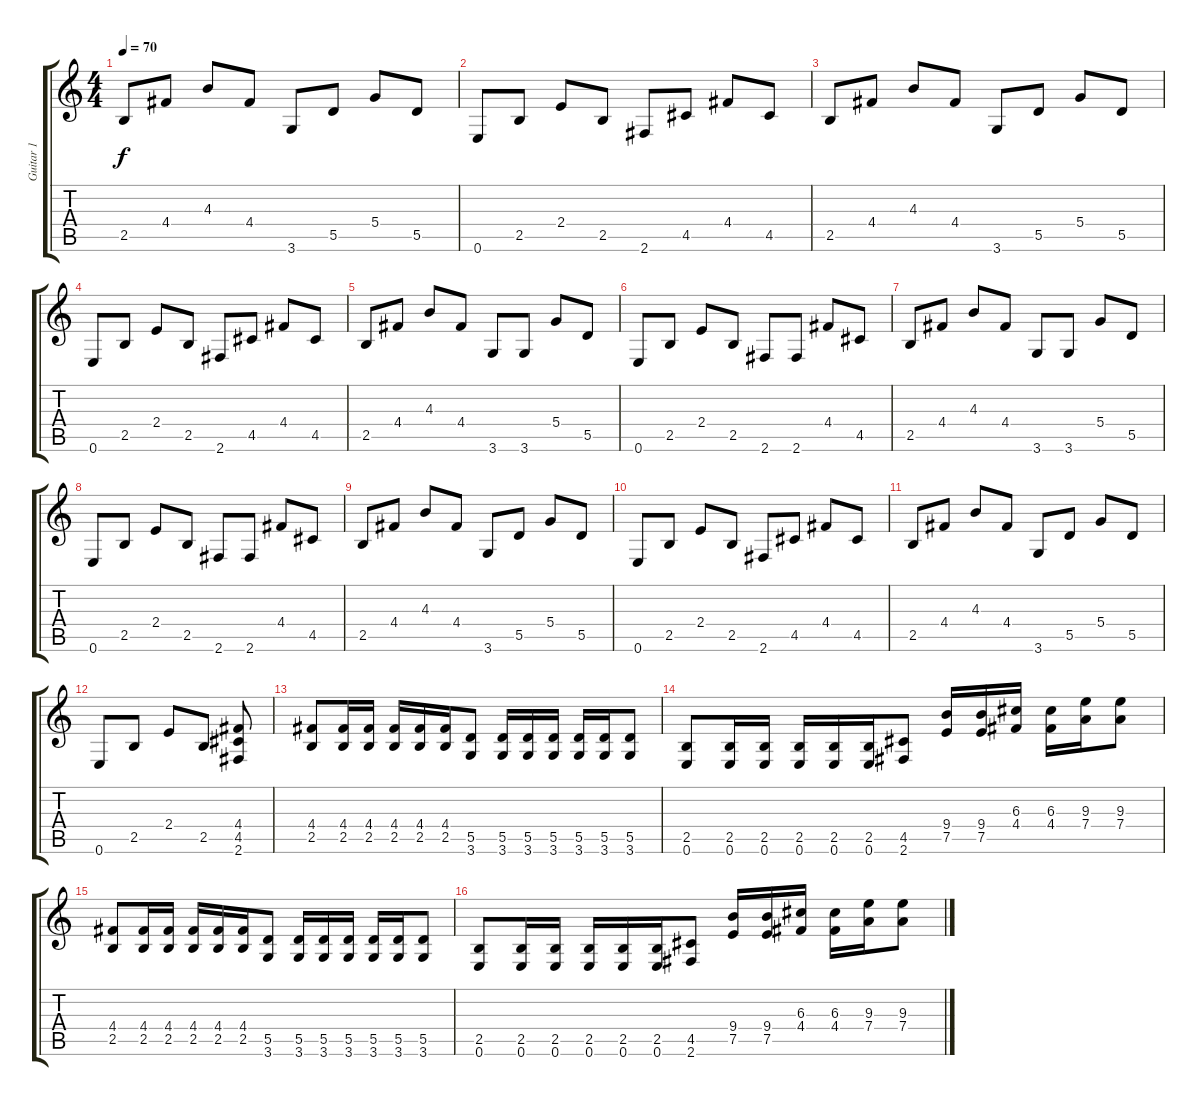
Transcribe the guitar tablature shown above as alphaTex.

\track ("Guitar 1" "Guitar 1") {instrument acousticguitarsteel}
\staff {score tabs}
\tuning (E4 B3 G3 D3 A2 E2) {hide}
\ts (4 4)
\tempo 70
\clef g2
\ks c
2.5.8{dy f} 4.4.8 4.3.8 4.4.8 3.6.8 5.5.8 5.4.8 5.5.8 |
0.6.8 2.5.8 2.4.8 2.5.8 2.6.8 4.5.8 4.4.8 4.5.8 |
2.5.8 4.4.8 4.3.8 4.4.8 3.6.8 5.5.8 5.4.8 5.5.8 |
0.6.8 2.5.8 2.4.8 2.5.8 2.6.8 4.5.8 4.4.8 4.5.8 |
2.5.8 4.4.8 4.3.8 4.4.8 3.6.8 3.6.8 5.4.8 5.5.8 |
0.6.8 2.5.8 2.4.8 2.5.8 2.6.8 2.6.8 4.4.8 4.5.8 |
2.5.8 4.4.8 4.3.8 4.4.8 3.6.8 3.6.8 5.4.8 5.5.8 |
0.6.8 2.5.8 2.4.8 2.5.8 2.6.8 2.6.8 4.4.8 4.5.8 |
2.5.8 4.4.8 4.3.8 4.4.8 3.6.8 5.5.8 5.4.8 5.5.8 |
0.6.8 2.5.8 2.4.8 2.5.8 2.6.8 4.5.8 4.4.8 4.5.8 |
2.5.8 4.4.8 4.3.8 4.4.8 3.6.8 5.5.8 5.4.8 5.5.8 |
0.6.8 2.5.8 2.4.8 2.5.8 (4.4 4.5 2.6).8 |
(4.4 2.5).8{instrument distortionguitar} (4.4 2.5).16 (4.4 2.5).16 (4.4 2.5).16 (4.4 2.5).16 (4.4 2.5).16 (5.5 3.6).8 (5.5 3.6).16 (5.5 3.6).16 (5.5 3.6).16 (5.5 3.6).16 (5.5 3.6).16 (5.5 3.6).8 |
(2.5 0.6).8 (2.5 0.6).16 (2.5 0.6).16 (2.5 0.6).16 (2.5 0.6).16 (2.5 0.6).16 (4.5 2.6).8 (9.4 7.5).16 (9.4 7.5).16 (6.3 4.4).16 (6.3 4.4).16 (9.3 7.4).16 (9.3 7.4).8 |
(4.4 2.5).8 (4.4 2.5).16 (4.4 2.5).16 (4.4 2.5).16 (4.4 2.5).16 (4.4 2.5).16 (5.5 3.6).8 (5.5 3.6).16 (5.5 3.6).16 (5.5 3.6).16 (5.5 3.6).16 (5.5 3.6).16 (5.5 3.6).8 |
(2.5 0.6).8 (2.5 0.6).16 (2.5 0.6).16 (2.5 0.6).16 (2.5 0.6).16 (2.5 0.6).16 (4.5 2.6).8 (9.4 7.5).16 (9.4 7.5).16 (6.3 4.4).16 (6.3 4.4).16 (9.3 7.4).16 (9.3 7.4).8
